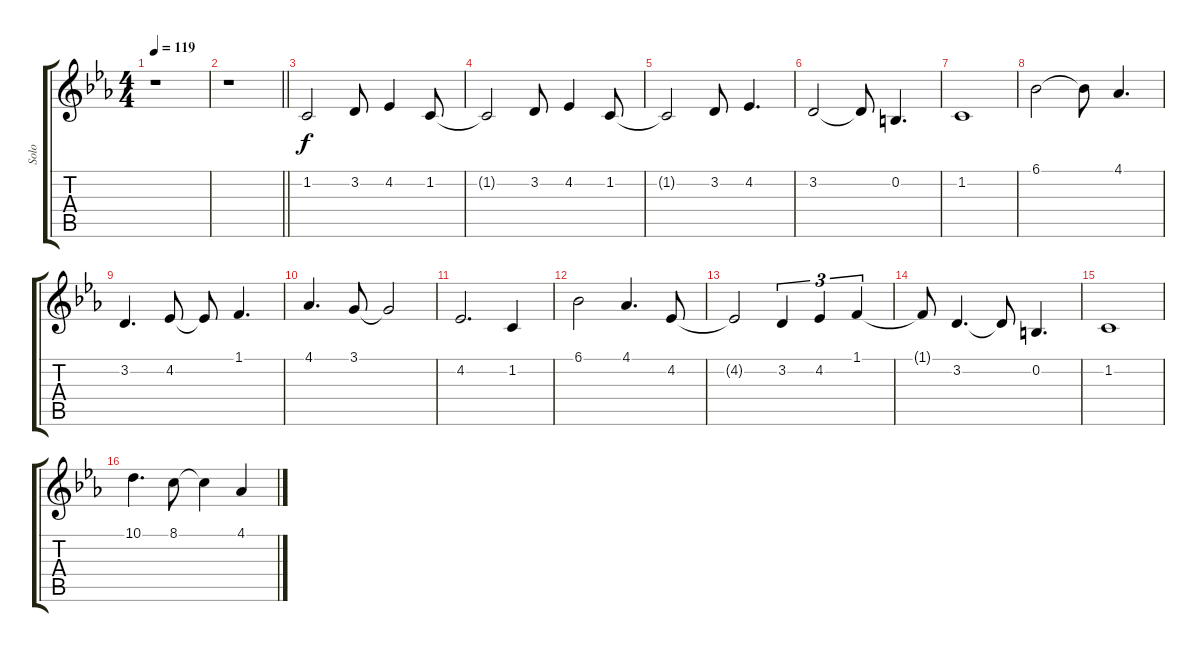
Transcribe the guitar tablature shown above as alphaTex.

\track ("Solo" "Solo") {instrument synthstrings1}
\staff {score tabs}
\tuning (E4 B3 G3 D3 A2 E2) {hide}
\ts (4 4)
\tempo 119
\clef g2
\ks eb
r.1{dy f} |
\barLineRight lightlight
r.1 |
1.2.2 3.2.8 4.2.4 1.2.8 |
1.2{t}.2 3.2.8 4.2.4 1.2.8 |
1.2{t}.2 3.2.8 4.2.4{d} |
3.2.2 3.2{t}.8 0.2.4{d} |
1.2.1 |
6.1.2 6.1{t}.8 4.1.4{d} |
3.2.4{d} 4.2.8 4.2{t}.8 1.1.4{d} |
4.1.4{d} 3.1.8 3.1{t}.2 |
4.2.2{d} 1.2.4 |
6.1.2 4.1.4{d} 4.2.8 |
4.2{t}.2 3.2.4{tu (3 2)} 4.2.4{tu (3 2)} 1.1.4{tu (3 2)} |
1.1{t}.8 3.2.4{d} 3.2{t}.8 0.2.4{d} |
1.2.1 |
10.1.4{d} 8.1.8 8.1{t}.4 4.1.4
